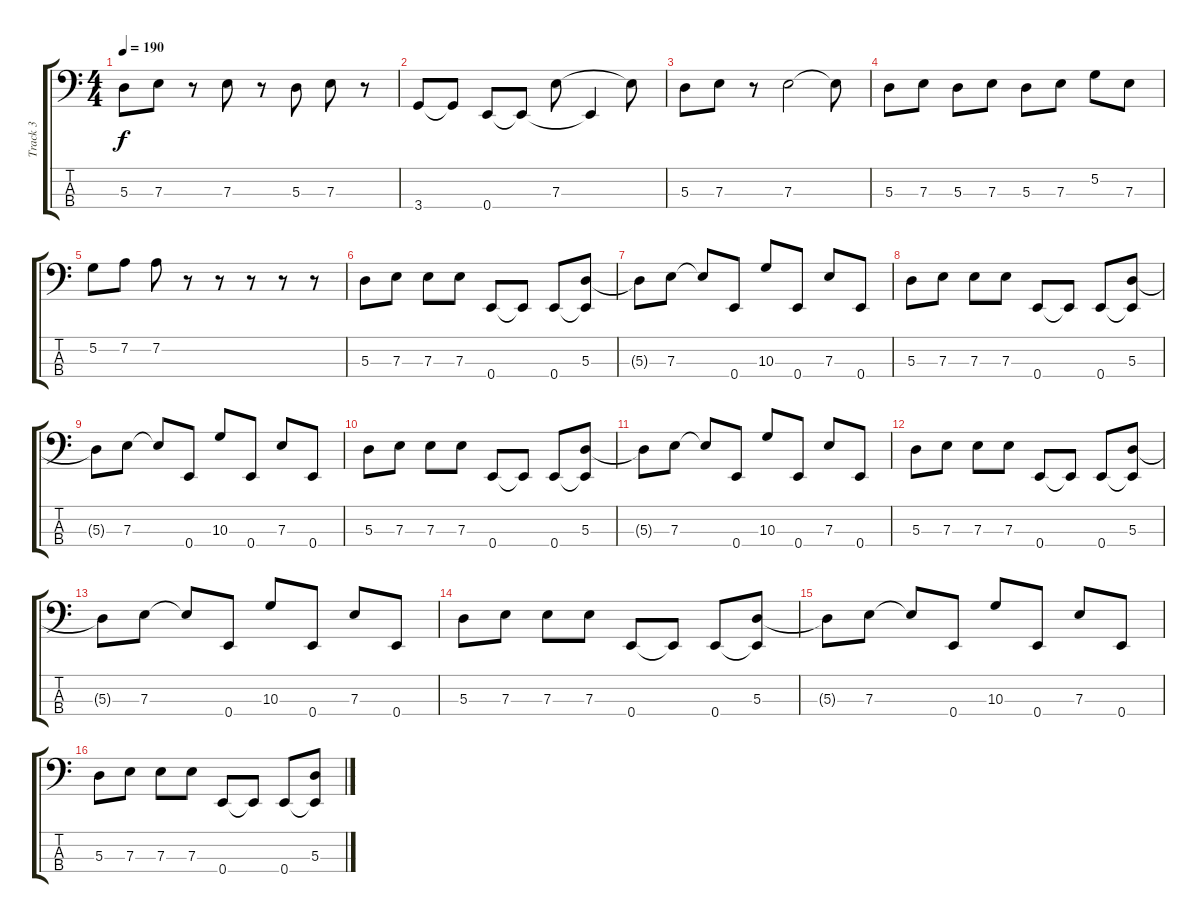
\track ("Track 3" "Track 3") {instrument electricbassfinger}
\staff {score tabs}
\tuning (G2 D2 A1 E1) {hide}
\ts (4 4)
\tempo 190
\clef f4
\ks c
5.3.8{dy f} 7.3.8 r.8 7.3.8 r.8 5.3.8 7.3.8 r.8 |
3.4.8 3.4{t}.8 0.4.8 0.4{t}.8 7.3.8 0.4{t}.4 7.3{t}.8 |
5.3.8 7.3.8 r.8 7.3.2 7.3{t}.8 |
5.3.8 7.3.8 5.3.8 7.3.8 5.3.8 7.3.8 5.2.8 7.3.8 |
5.2.8 7.2.8 7.2.8 r.8 r.8 r.8 r.8 r.8 |
5.3.8 7.3.8 7.3.8 7.3.8 0.4.8 0.4{t}.8 0.4.8 (5.3 0.4{t}).8 |
5.3{t}.8 7.3.8 7.3{t}.8 0.4.8 10.3.8 0.4.8 7.3.8 0.4.8 |
5.3.8 7.3.8 7.3.8 7.3.8 0.4.8 0.4{t}.8 0.4.8 (5.3 0.4{t}).8 |
5.3{t}.8 7.3.8 7.3{t}.8 0.4.8 10.3.8 0.4.8 7.3.8 0.4.8 |
5.3.8 7.3.8 7.3.8 7.3.8 0.4.8 0.4{t}.8 0.4.8 (5.3 0.4{t}).8 |
5.3{t}.8 7.3.8 7.3{t}.8 0.4.8 10.3.8 0.4.8 7.3.8 0.4.8 |
5.3.8 7.3.8 7.3.8 7.3.8 0.4.8 0.4{t}.8 0.4.8 (5.3 0.4{t}).8 |
5.3{t}.8 7.3.8 7.3{t}.8 0.4.8 10.3.8 0.4.8 7.3.8 0.4.8 |
5.3.8 7.3.8 7.3.8 7.3.8 0.4.8 0.4{t}.8 0.4.8 (5.3 0.4{t}).8 |
5.3{t}.8 7.3.8 7.3{t}.8 0.4.8 10.3.8 0.4.8 7.3.8 0.4.8 |
5.3.8 7.3.8 7.3.8 7.3.8 0.4.8 0.4{t}.8 0.4.8 (5.3 0.4{t}).8
